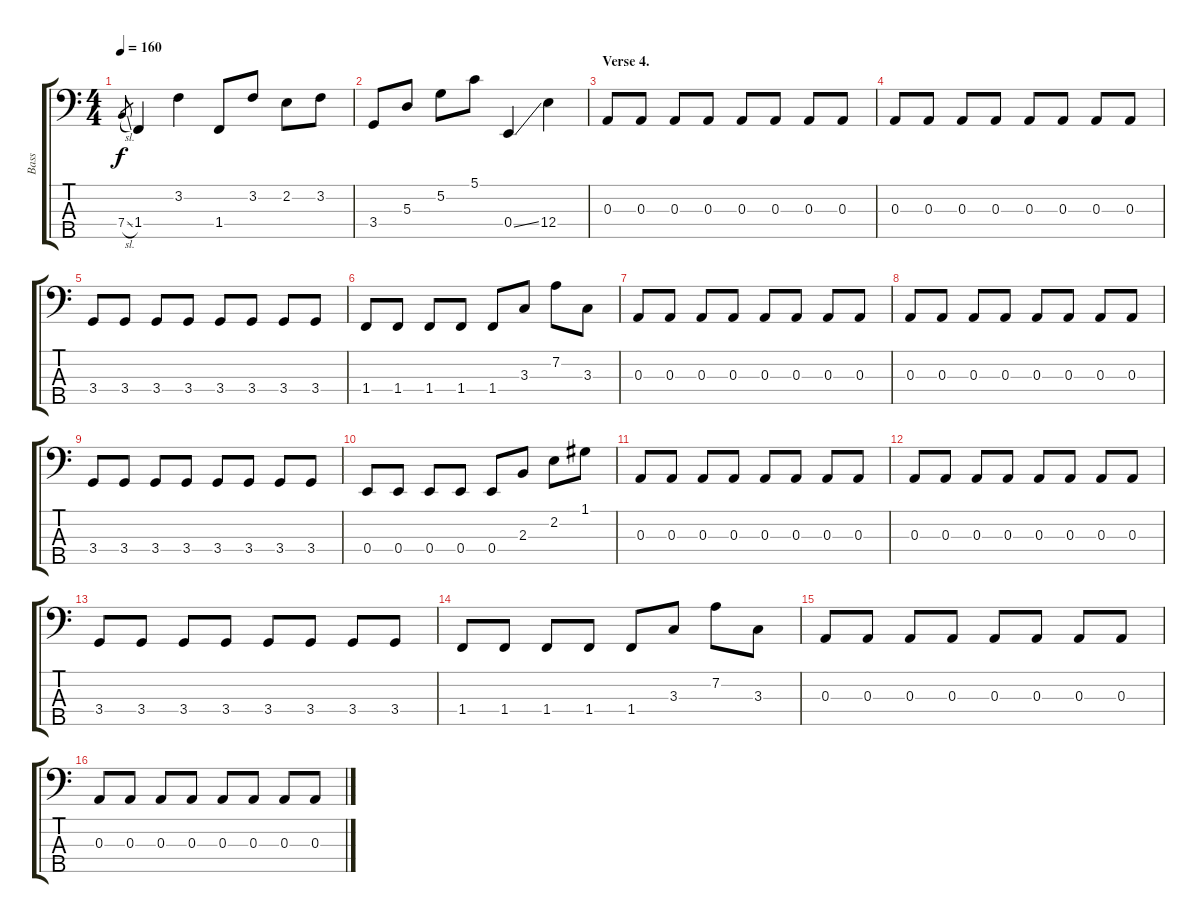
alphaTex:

\track ("Bass" "Bass") {instrument electricbassfinger}
\staff {score tabs}
\tuning (G2 D2 A1 E1 B0) {hide}
\ts (4 4)
\tempo 160
\clef f4
\ks c
7.4{sl}.8{gr dy f} 1.4.4 3.2.4 1.4.8 3.2.8 2.2.8 3.2.8 |
3.4.8 5.3.8 5.2.8 5.1.8 0.4{ss}.4 12.4.4 |
\section ("" "Verse 4.")
0.3.8 0.3.8 0.3.8 0.3.8 0.3.8 0.3.8 0.3.8 0.3.8 |
0.3.8 0.3.8 0.3.8 0.3.8 0.3.8 0.3.8 0.3.8 0.3.8 |
3.4.8 3.4.8 3.4.8 3.4.8 3.4.8 3.4.8 3.4.8 3.4.8 |
1.4.8 1.4.8 1.4.8 1.4.8 1.4.8 3.3.8 7.2.8 3.3.8 |
0.3.8 0.3.8 0.3.8 0.3.8 0.3.8 0.3.8 0.3.8 0.3.8 |
0.3.8 0.3.8 0.3.8 0.3.8 0.3.8 0.3.8 0.3.8 0.3.8 |
3.4.8 3.4.8 3.4.8 3.4.8 3.4.8 3.4.8 3.4.8 3.4.8 |
0.4.8 0.4.8 0.4.8 0.4.8 0.4.8 2.3.8 2.2.8 1.1.8 |
0.3.8 0.3.8 0.3.8 0.3.8 0.3.8 0.3.8 0.3.8 0.3.8 |
0.3.8 0.3.8 0.3.8 0.3.8 0.3.8 0.3.8 0.3.8 0.3.8 |
3.4.8 3.4.8 3.4.8 3.4.8 3.4.8 3.4.8 3.4.8 3.4.8 |
1.4.8 1.4.8 1.4.8 1.4.8 1.4.8 3.3.8 7.2.8 3.3.8 |
0.3.8 0.3.8 0.3.8 0.3.8 0.3.8 0.3.8 0.3.8 0.3.8 |
0.3.8 0.3.8 0.3.8 0.3.8 0.3.8 0.3.8 0.3.8 0.3.8
